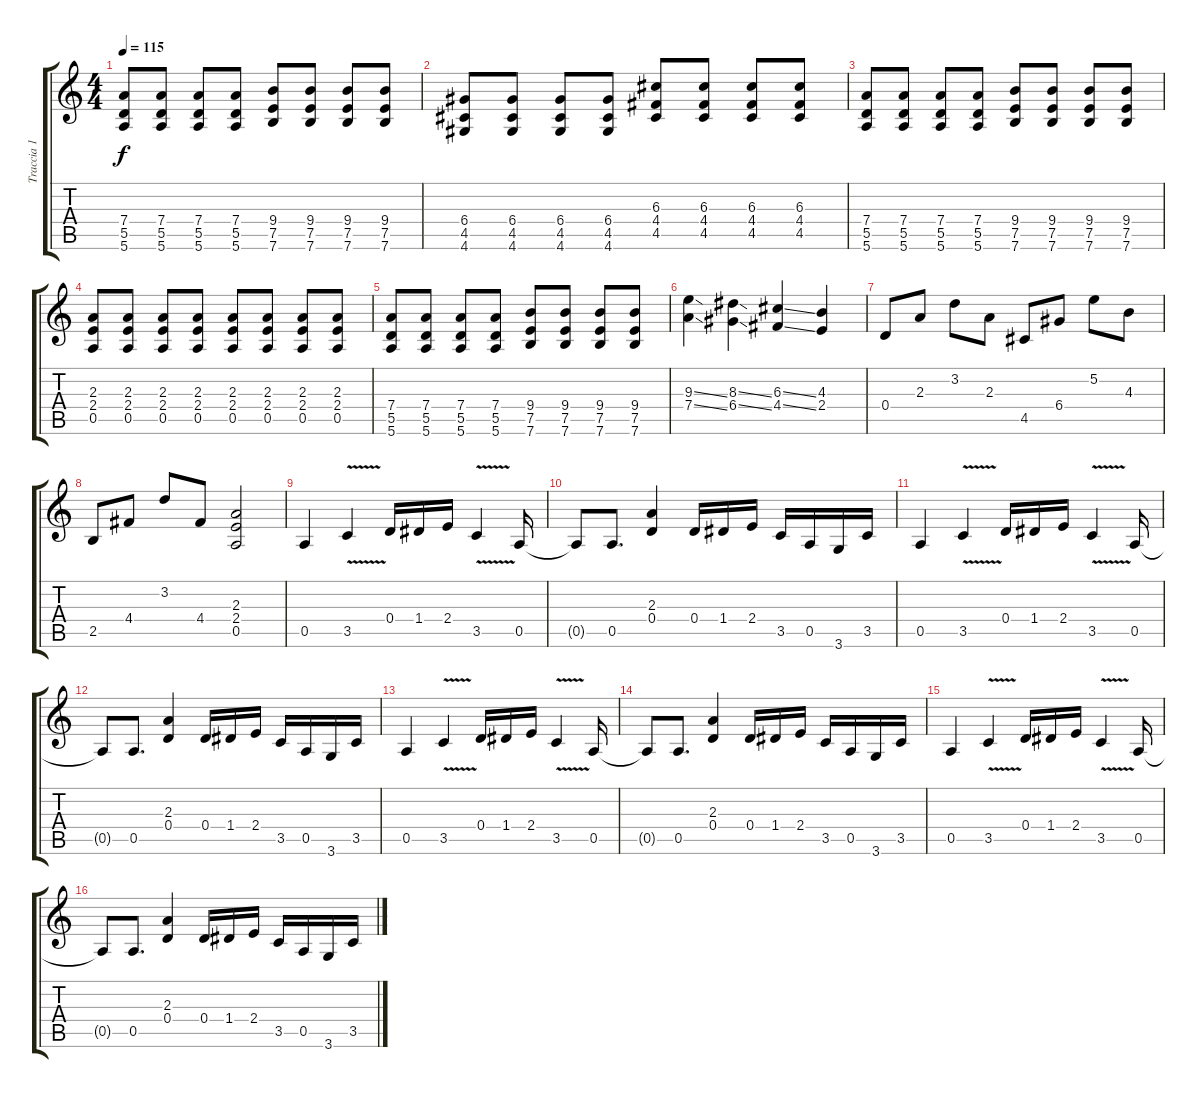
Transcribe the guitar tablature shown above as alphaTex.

\track ("Traccia 1" "Traccia 1") {instrument distortionguitar}
\staff {score tabs}
\tuning (E4 B3 G3 D3 A2 E2) {hide}
\ts (4 4)
\tempo 115
\clef g2
\ks c
(7.4 5.5 5.6).8{dy f} (7.4 5.5 5.6).8 (7.4 5.5 5.6).8 (7.4 5.5 5.6).8 (9.4 7.5 7.6).8 (9.4 7.5 7.6).8 (9.4 7.5 7.6).8 (9.4 7.5 7.6).8 |
(6.4 4.5 4.6).8 (6.4 4.5 4.6).8 (6.4 4.5 4.6).8 (6.4 4.5 4.6).8 (6.3 4.4 4.5).8 (6.3 4.4 4.5).8 (6.3 4.4 4.5).8 (6.3 4.4 4.5).8 |
(7.4 5.5 5.6).8 (7.4 5.5 5.6).8 (7.4 5.5 5.6).8 (7.4 5.5 5.6).8 (9.4 7.5 7.6).8 (9.4 7.5 7.6).8 (9.4 7.5 7.6).8 (9.4 7.5 7.6).8 |
(2.3 2.4 0.5).8 (2.3 2.4 0.5).8 (2.3 2.4 0.5).8 (2.3 2.4 0.5).8 (2.3 2.4 0.5).8 (2.3 2.4 0.5).8 (2.3 2.4 0.5).8 (2.3 2.4 0.5).8 |
(7.4 5.5 5.6).8 (7.4 5.5 5.6).8 (7.4 5.5 5.6).8 (7.4 5.5 5.6).8 (9.4 7.5 7.6).8 (9.4 7.5 7.6).8 (9.4 7.5 7.6).8 (9.4 7.5 7.6).8 |
(9.3{ss} 7.4{ss}).4 (8.3{ss} 6.4{ss}).4 (6.3{ss} 4.4{ss}).4 (4.3 2.4).4 |
0.4.8 2.3.8 3.2.8 2.3.8 4.5.8 6.4.8 5.2.8 4.3.8 |
2.5.8 4.4.8 3.2.8 4.4.8 (2.3 2.4 0.5).2 |
0.5.4 3.5{v}.4 0.4.16 1.4.16 2.4.16 3.5{v}.4 0.5.16 |
0.5{t}.8 0.5.8{d} (2.3 0.4).4 0.4.16 1.4.16 2.4.16 3.5.16 0.5.16 3.6.16 3.5.16 |
0.5.4 3.5{v}.4 0.4.16 1.4.16 2.4.16 3.5{v}.4 0.5.16 |
0.5{t}.8 0.5.8{d} (2.3 0.4).4 0.4.16 1.4.16 2.4.16 3.5.16 0.5.16 3.6.16 3.5.16 |
0.5.4 3.5{v}.4 0.4.16 1.4.16 2.4.16 3.5{v}.4 0.5.16 |
0.5{t}.8 0.5.8{d} (2.3 0.4).4 0.4.16 1.4.16 2.4.16 3.5.16 0.5.16 3.6.16 3.5.16 |
0.5.4 3.5{v}.4 0.4.16 1.4.16 2.4.16 3.5{v}.4 0.5.16 |
0.5{t}.8 0.5.8{d} (2.3 0.4).4 0.4.16 1.4.16 2.4.16 3.5.16 0.5.16 3.6.16 3.5.16
